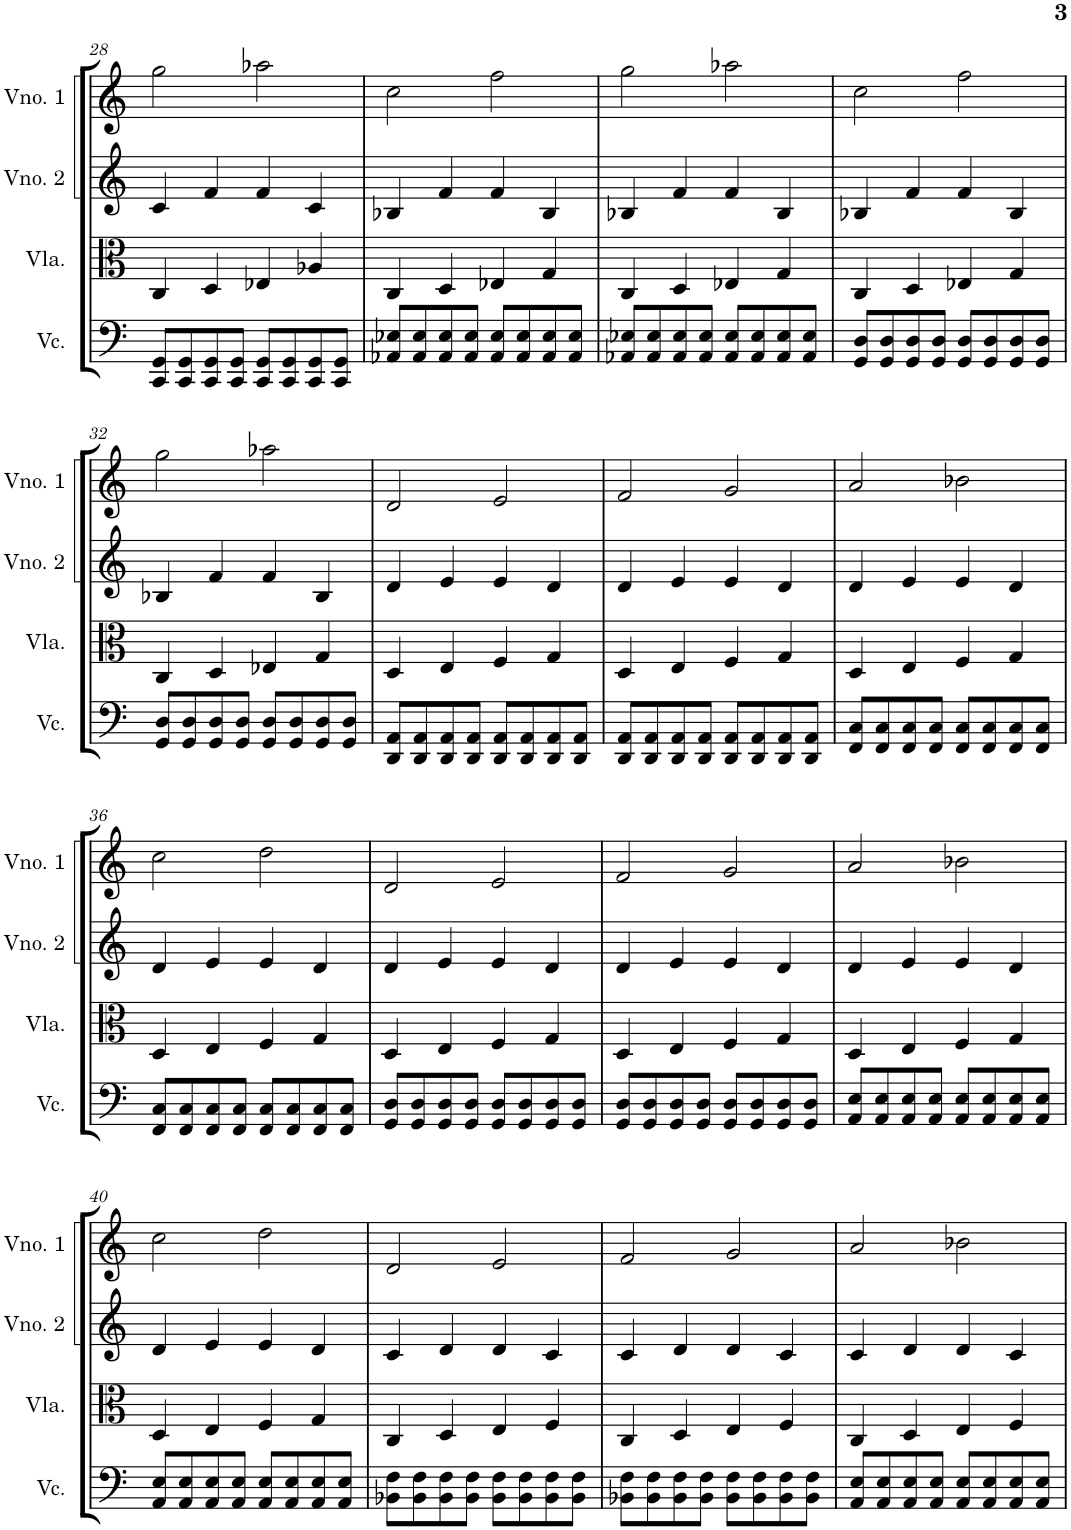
**kern	**kern	**kern	**kern
*part4	*part3	*part2	*part1
*staff4	*staff3	*staff2	*staff1
*I"Violoncelo	*I"Viola	*I"Violino 2	*I"Violino 1
*I'Vc.	*I'Vla.	*I'Vno. 2	*I'Vno. 1
!!LO:PB:g=z
*clefF4	*clefC3	*clefG2	*clefG2
*k[]	*k[]	*k[]	*k[]
*M4/4	*M4/4	*M4/4	*M4/4
=28	=28	=28	=28
8CC/ 8GG/L	4C/	4c/	2gg\
8CC/ 8GG/	.	.	.
8CC/ 8GG/	4D/	4f/	.
8CC/ 8GG/J	.	.	.
8CC/ 8GG/L	4E-X/	4f/	2aa-X\
8CC/ 8GG/	.	.	.
8CC/ 8GG/	4A-X/	4c/	.
8CC/ 8GG/J	.	.	.
=29	=29	=29	=29
8AA-X/ 8E-X/L	4C/	4B-X/	2cc\
8AA-/ 8E-/	.	.	.
8AA-/ 8E-/	4D/	4f/	.
8AA-/ 8E-/J	.	.	.
8AA-/ 8E-/L	4E-X/	4f/	2ff\
8AA-/ 8E-/	.	.	.
8AA-/ 8E-/	4G/	4B-/	.
8AA-/ 8E-/J	.	.	.
=30	=30	=30	=30
8AA-X/ 8E-X/L	4C/	4B-X/	2gg\
8AA-/ 8E-/	.	.	.
8AA-/ 8E-/	4D/	4f/	.
8AA-/ 8E-/J	.	.	.
8AA-/ 8E-/L	4E-X/	4f/	2aa-X\
8AA-/ 8E-/	.	.	.
8AA-/ 8E-/	4G/	4B-/	.
8AA-/ 8E-/J	.	.	.
=31	=31	=31	=31
8GG/ 8D/L	4C/	4B-X/	2cc\
8GG/ 8D/	.	.	.
8GG/ 8D/	4D/	4f/	.
8GG/ 8D/J	.	.	.
8GG/ 8D/L	4E-X/	4f/	2ff\
8GG/ 8D/	.	.	.
8GG/ 8D/	4G/	4B-/	.
8GG/ 8D/J	.	.	.
!!LO:LB:g=z
=32	=32	=32	=32
8GG/ 8D/L	4C/	4B-X/	2gg\
8GG/ 8D/	.	.	.
8GG/ 8D/	4D/	4f/	.
8GG/ 8D/J	.	.	.
8GG/ 8D/L	4E-X/	4f/	2aa-X\
8GG/ 8D/	.	.	.
8GG/ 8D/	4G/	4B-/	.
8GG/ 8D/J	.	.	.
=33	=33	=33	=33
8DD/ 8AA/L	4D/	4d/	2d/
8DD/ 8AA/	.	.	.
8DD/ 8AA/	4E/	4e/	.
8DD/ 8AA/J	.	.	.
8DD/ 8AA/L	4F/	4e/	2e/
8DD/ 8AA/	.	.	.
8DD/ 8AA/	4G/	4d/	.
8DD/ 8AA/J	.	.	.
=34	=34	=34	=34
8DD/ 8AA/L	4D/	4d/	2f/
8DD/ 8AA/	.	.	.
8DD/ 8AA/	4E/	4e/	.
8DD/ 8AA/J	.	.	.
8DD/ 8AA/L	4F/	4e/	2g/
8DD/ 8AA/	.	.	.
8DD/ 8AA/	4G/	4d/	.
8DD/ 8AA/J	.	.	.
=35	=35	=35	=35
8FF/ 8C/L	4D/	4d/	2a/
8FF/ 8C/	.	.	.
8FF/ 8C/	4E/	4e/	.
8FF/ 8C/J	.	.	.
8FF/ 8C/L	4F/	4e/	2b-X\
8FF/ 8C/	.	.	.
8FF/ 8C/	4G/	4d/	.
8FF/ 8C/J	.	.	.
!!LO:LB:g=z
=36	=36	=36	=36
8FF/ 8C/L	4D/	4d/	2cc\
8FF/ 8C/	.	.	.
8FF/ 8C/	4E/	4e/	.
8FF/ 8C/J	.	.	.
8FF/ 8C/L	4F/	4e/	2dd\
8FF/ 8C/	.	.	.
8FF/ 8C/	4G/	4d/	.
8FF/ 8C/J	.	.	.
=37	=37	=37	=37
8GG/ 8D/L	4D/	4d/	2d/
8GG/ 8D/	.	.	.
8GG/ 8D/	4E/	4e/	.
8GG/ 8D/J	.	.	.
8GG/ 8D/L	4F/	4e/	2e/
8GG/ 8D/	.	.	.
8GG/ 8D/	4G/	4d/	.
8GG/ 8D/J	.	.	.
=38	=38	=38	=38
8GG/ 8D/L	4D/	4d/	2f/
8GG/ 8D/	.	.	.
8GG/ 8D/	4E/	4e/	.
8GG/ 8D/J	.	.	.
8GG/ 8D/L	4F/	4e/	2g/
8GG/ 8D/	.	.	.
8GG/ 8D/	4G/	4d/	.
8GG/ 8D/J	.	.	.
=39	=39	=39	=39
8AA/ 8E/L	4D/	4d/	2a/
8AA/ 8E/	.	.	.
8AA/ 8E/	4E/	4e/	.
8AA/ 8E/J	.	.	.
8AA/ 8E/L	4F/	4e/	2b-X\
8AA/ 8E/	.	.	.
8AA/ 8E/	4G/	4d/	.
8AA/ 8E/J	.	.	.
!!LO:LB:g=z
=40	=40	=40	=40
8AA/ 8E/L	4D/	4d/	2cc\
8AA/ 8E/	.	.	.
8AA/ 8E/	4E/	4e/	.
8AA/ 8E/J	.	.	.
8AA/ 8E/L	4F/	4e/	2dd\
8AA/ 8E/	.	.	.
8AA/ 8E/	4G/	4d/	.
8AA/ 8E/J	.	.	.
=41	=41	=41	=41
8BB-X\ 8F\L	4C/	4c/	2d/
8BB-\ 8F\	.	.	.
8BB-\ 8F\	4D/	4d/	.
8BB-\ 8F\J	.	.	.
8BB-\ 8F\L	4E/	4d/	2e/
8BB-\ 8F\	.	.	.
8BB-\ 8F\	4F/	4c/	.
8BB-\ 8F\J	.	.	.
=42	=42	=42	=42
8BB-X\ 8F\L	4C/	4c/	2f/
8BB-\ 8F\	.	.	.
8BB-\ 8F\	4D/	4d/	.
8BB-\ 8F\J	.	.	.
8BB-\ 8F\L	4E/	4d/	2g/
8BB-\ 8F\	.	.	.
8BB-\ 8F\	4F/	4c/	.
8BB-\ 8F\J	.	.	.
=43	=43	=43	=43
8AA/ 8E/L	4C/	4c/	2a/
8AA/ 8E/	.	.	.
8AA/ 8E/	4D/	4d/	.
8AA/ 8E/J	.	.	.
8AA/ 8E/L	4E/	4d/	2b-X\
8AA/ 8E/	.	.	.
8AA/ 8E/	4F/	4c/	.
8AA/ 8E/J	.	.	.
=	=	=	=
*-	*-	*-	*-
